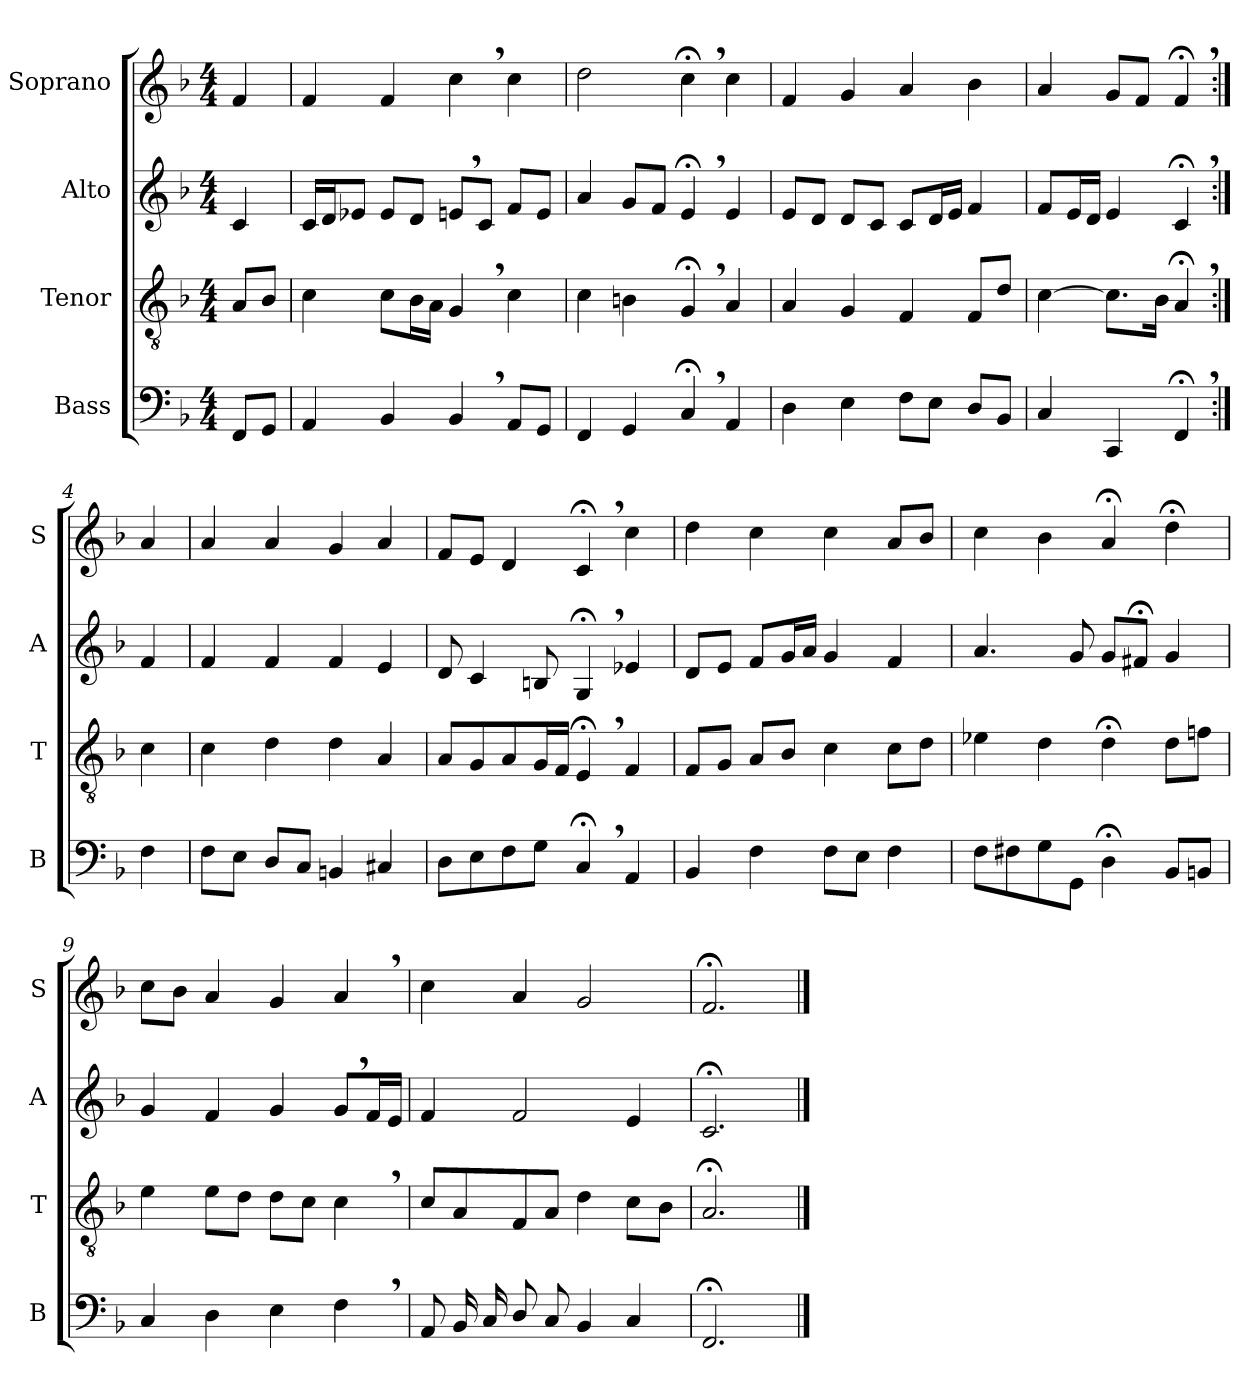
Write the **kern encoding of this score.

**kern	**kern	**kern	**kern
*part4	*part3	*part2	*part1
*staff4	*staff3	*staff2	*staff1
*I"Bass	*I"Tenor	*I"Alto	*I"Soprano
*I'B	*I'T	*I'A	*I'S
*clefF4	*clefGv2	*clefG2	*clefG2
*k[b-]	*k[b-]	*k[b-]	*k[b-]
*M4/4	*M4/4	*M4/4	*M4/4
=	=	=	=
8FF/L	8A/L	4c/	4f/
8GG/J	8B-/J	.	.
=1	=1	=1	=1
4AA/	4c\	16c/LL	4f/
.	.	16d/J	.
.	.	8e-X/J	.
4BB-/	8c\L	8e-/L	4f/
.	16B-\L	8d/J	.
.	16A\JJ	.	.
4BB-,/	4G,/	8en,/L	4cc,\
.	.	8c/J	.
8AA/L	4c\	8f/L	4cc\
8GG/J	.	8e/J	.
=2	=2	=2	=2
4FF/	4c\	4a/	2dd\
4GG/	4Bn\	8g/L	.
.	.	8f/J	.
4C;<,/	4G;<,/	4e;<,/	4cc;<,\
4AA/	4A/	4e/	4cc\
=3	=3	=3	=3
4D\	4A/	8e/L	4f:/
.	.	8d/J	.
4E\	4G/	8d/L	4g/
.	.	8c/J	.
8F\L	4F/	8c/L	4a/
8E\J	.	16d/L	.
.	.	16e/JJ	.
8D/L	8F/L	4f/	4b-\
8BB-/J	8d/J	.	.
=4	=4	=4	=4
4C/	[4c\	8f/L	4a/
.	.	16e/L	.
.	.	16d/JJ	.
4CC/	8.c\L]	4e/	8g/L
.	.	.	8f/J
.	16B-\Jk	.	.
4FF;<,/	4A;<,/	4c;<,/	4f;<,/
=4b:|!	=4b:|!	=4b:|!	=4b:|!
4F\	4c\	4f/	4a/
=5	=5	=5	=5
8F\L	4c\	4f/	4a:/
8E\J	.	.	.
8D/L	4d\	4f/	4a/
8C/J	.	.	.
4BBn/	4d\	4f/	4g/
4C#X/	4A/	4e/	4a/
=6	=6	=6	=6
8D\L	8A/L	8d/	8f/L
8E\	8G/	4c/	8e/J
8F\	8A/	.	4d/
8G\J	16G/L	8Bn/	.
.	16F/JJ	.	.
4C;<,/	4E;<,/	4G;<,/	4c;<,/
4AA/	4F/	4e-X/	4cc\
=7	=7	=7	=7
4BB-/	8F/L	8d/L	4dd\
.	8G/J	8e/J	.
4F\	8A/L	8f/L	4cc\
.	8B-/J	16g/L	.
.	.	16a/JJ	.
8F\L	4c\	4g/	4cc\
8E\J	.	.	.
4F\	8c\L	4f/	8a/L
.	8d\J	.	8b-/J
=8	=8	=8	=8
8F\L	4e-X\	4.a/	4cc\
8F#X\	.	.	.
8G\	4d\	.	4b-\
8GG\J	.	8g/	.
4D;<\	4d;<\	8g/L	4a;</
.	.	8f#X;</J	.
8BB-/L	8d\L	4g/	4dd;<\
8BBn/J	8fn\J	.	.
=9	=9	=9	=9
4C/	4e\	4g/	8cc\L
.	.	.	8b-\J
4D\	8e\L	4f/	4a/
.	8d\J	.	.
4E\	8d\L	4g/	4g/
.	8c\J	.	.
4F,\	4c,\	8g,/L	4a,/
.	.	16f/L	.
.	.	16e/JJ	.
=10	=10	=10	=10
8AA/	8c/L	4f/	4cc\
16BB-/	8A/	.	.
16C/	.	.	.
8D/	8F/	2f/	4a/
8C/	8A/J	.	.
4BB-/	4d\	.	2g/
4C/	8c\L	4e/	.
.	8B-\J	.	.
=11	=11	=11	=11
2.FF;</	2.A;</	2.c;</	2.f;</
==	==	==	==
*-	*-	*-	*-
